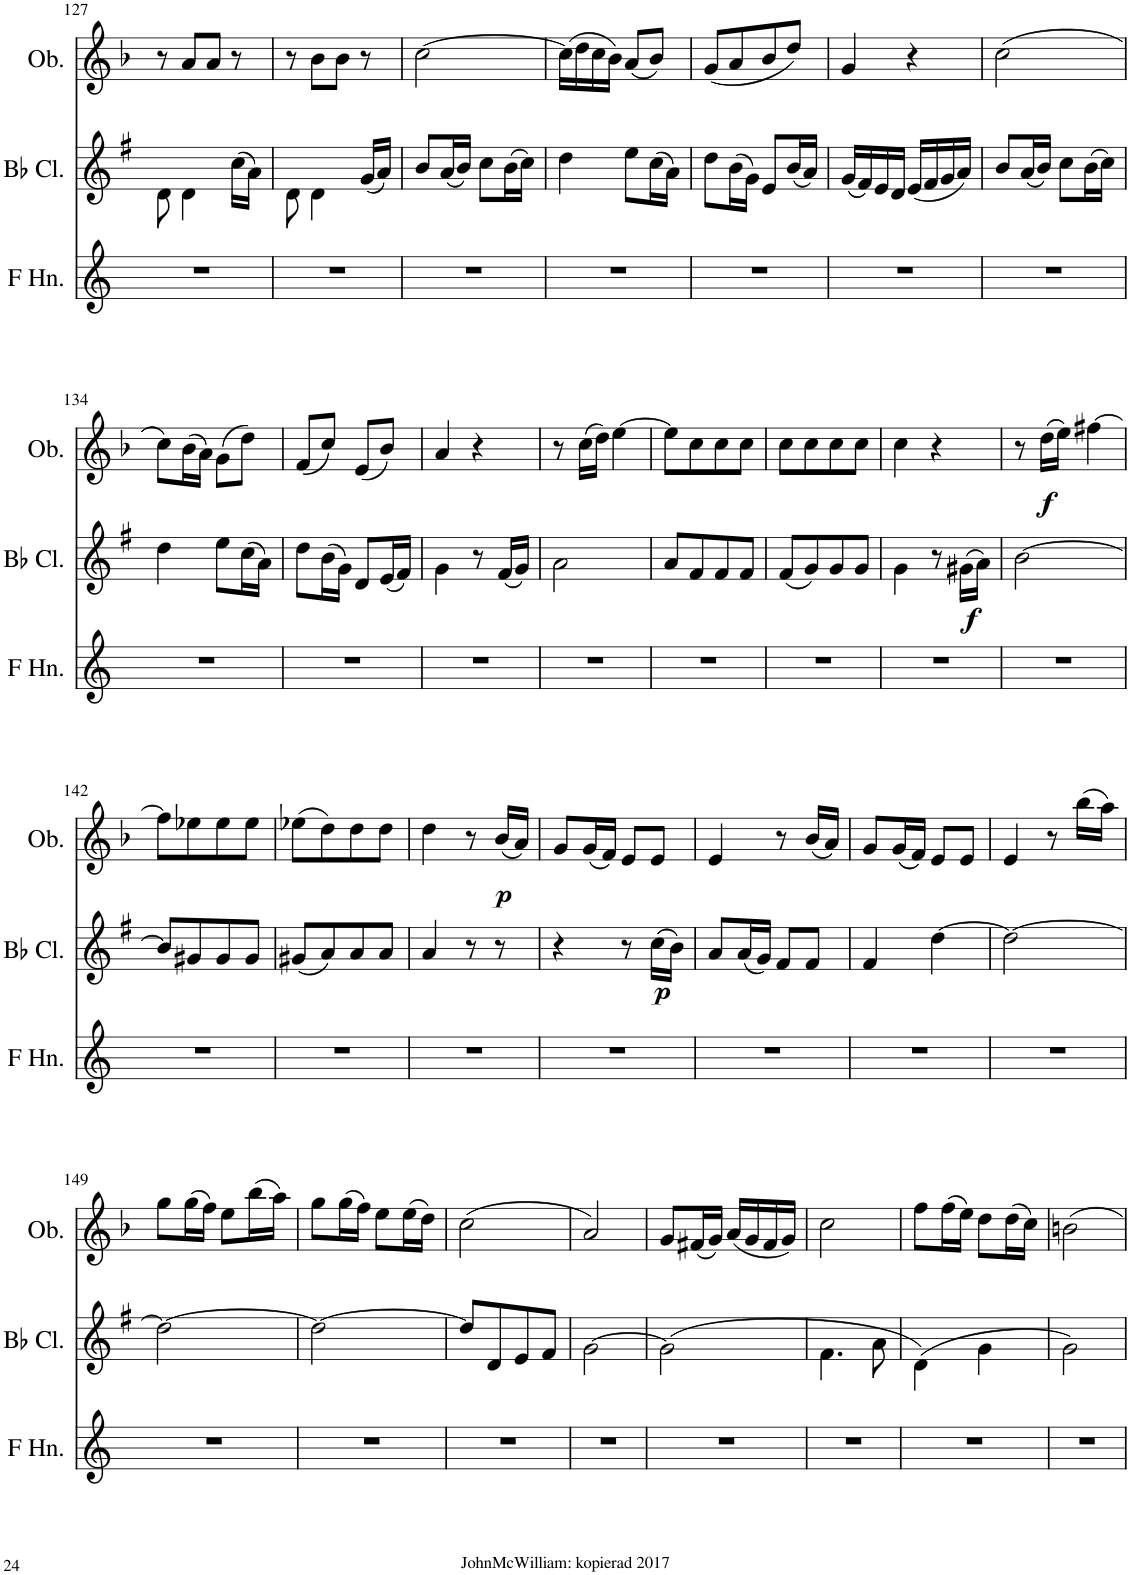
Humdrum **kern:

**kern	**kern	**dynam	**kern	**dynam
*part3	*part2	*part2	*part1	*part1
*staff3	*staff2	*staff2	*staff1	*staff1
*I"Horn in F	*I"Bb Clarinet	*	*I"Oboe	*
*	*I'Bb Cl.	*	*I'Ob.	*
!!LO:PB:g=z
*clefG2	*clefG2	*	*clefG2	*
*Trd4c7	*Trd1c2	*	*	*
*k[]	*k[f#]	*	*k[b-]	*
*M2/4	*M2/4	*	*M2/4	*
=127	=127	=127	=127	=127
2r	8d\	.	8r	.
.	4d\	.	8a/L	.
.	.	.	8a/J	.
.	(16cc\LL	.	8r	.
.	16a\JJ)	.	.	.
=128	=128	=128	=128	=128
2r	8d\	.	8r	.
.	4d\	.	8b-\L	.
.	.	.	8b-\J	.
.	(16g/LL	.	8r	.
.	16a/JJ)	.	.	.
=129	=129	=129	=129	=129
2r	8b/L	.	[2cc\	.
.	(16a/L	.	.	.
.	16b/JJ)	.	.	.
.	8cc\L	.	.	.
.	(16b\L	.	.	.
.	16cc\JJ)	.	.	.
=130	=130	=130	=130	=130
2r	4dd\	.	(16cc\LL]	.
.	.	.	16dd\	.
.	.	.	16cc\	.
.	.	.	16b-\JJ)	.
.	8ee\L	.	(8a/L	.
.	(16cc\L	.	8b-/J)	.
.	16a\JJ)	.	.	.
=131	=131	=131	=131	=131
2r	8dd\L	.	(8g/L	.
.	(16b\L	.	8a/	.
.	16g\JJ)	.	.	.
.	8e/L	.	8b-/	.
.	(16b/L	.	8dd/J)	.
.	16a/JJ)	.	.	.
=132	=132	=132	=132	=132
2r	(16g/LL	.	4g/	.
.	16f#/)	.	.	.
.	16e/	.	.	.
.	16d/JJ	.	.	.
.	(16e/LL	.	4r	.
.	16f#/	.	.	.
.	16g/	.	.	.
.	16a/JJ)	.	.	.
=133	=133	=133	=133	=133
2r	8b/L	.	(2cc\	.
.	(16a/L	.	.	.
.	16b/JJ)	.	.	.
.	8cc\L	.	.	.
.	(16b\L	.	.	.
.	16cc\JJ)	.	.	.
!!LO:LB:g=z
=134	=134	=134	=134	=134
2r	4dd\	.	8cc\L)	.
.	.	.	(16b-\L	.
.	.	.	16a\JJ)	.
.	8ee\L	.	(8g\L	.
.	(16cc\L	.	8dd\J)	.
.	16a\JJ)	.	.	.
=135	=135	=135	=135	=135
2r	8dd\L	.	(8f/L	.
.	(16b\L	.	8cc/J)	.
.	16g\JJ)	.	.	.
.	8d/L	.	(8e/L	.
.	(16e/L	.	8b-/J)	.
.	16f#/JJ)	.	.	.
=136	=136	=136	=136	=136
2r	4g\	.	4a/	.
.	8r	.	4r	.
.	(16f#/LL	.	.	.
.	16g/JJ)	.	.	.
=137	=137	=137	=137	=137
2r	2a\	.	8r	.
.	.	.	(16cc\LL	.
.	.	.	16dd\JJ)	.
.	.	.	[4ee\	.
=138	=138	=138	=138	=138
2r	8a/L	.	8ee\L]	.
.	8f#/	.	8cc\	.
.	8f#/	.	8cc\	.
.	8f#/J	.	8cc\J	.
=139	=139	=139	=139	=139
2r	(8f#/L	.	8cc\L	.
.	8g/)	.	8cc\	.
.	8g/	.	8cc\	.
.	8g/J	.	8cc\J	.
=140	=140	=140	=140	=140
2r	4g\	.	4cc\	.
.	8r	.	4r	.
!	!	!LO:DY:b	!	!
.	(16g#X\LL	f	.	.
.	16a\JJ)	.	.	.
=141	=141	=141	=141	=141
2r	[2b\	.	8r	.
!	!	!	!	!LO:DY:b
.	.	.	(16dd\LL	f
.	.	.	16ee\JJ)	.
.	.	.	[4ff#X\	.
!!LO:LB:g=z
=142	=142	=142	=142	=142
2r	8b/L]	.	8ff#\L]	.
.	8g#X/	.	8ee-X\	.
.	8g#/	.	8ee-\	.
.	8g#/J	.	8ee-\J	.
=143	=143	=143	=143	=143
2r	(8g#X/L	.	(8ee-X\L	.
.	8a/)	.	8dd\)	.
.	8a/	.	8dd\	.
.	8a/J	.	8dd\J	.
=144	=144	=144	=144	=144
2r	4a/	.	4dd\	.
.	8r	.	8r	.
!	!	!	!	!LO:DY:b
.	8r	.	(16b-/LL	p
.	.	.	16a/JJ)	.
=145	=145	=145	=145	=145
2r	4r	.	8g/L	.
.	.	.	(16g/L	.
.	.	.	16f/JJ)	.
.	8r	.	8e/L	.
!	!	!LO:DY:b	!	!
.	(16cc\LL	p	8e/J	.
.	16b\JJ)	.	.	.
=146	=146	=146	=146	=146
2r	8a/L	.	4e/	.
.	(16a/L	.	.	.
.	16g/JJ)	.	.	.
.	8f#/L	.	8r	.
.	8f#/J	.	(16b-/LL	.
.	.	.	16a/JJ)	.
=147	=147	=147	=147	=147
2r	4f#/	.	8g/L	.
.	.	.	(16g/L	.
.	.	.	16f/JJ)	.
.	[4dd\	.	8e/L	.
.	.	.	8e/J	.
=148	=148	=148	=148	=148
2r	2dd\_	.	4e/	.
.	.	.	8r	.
.	.	.	(16bb-\LL	.
.	.	.	16aa\JJ)	.
!!LO:LB:g=z
=149	=149	=149	=149	=149
2r	2dd\_	.	8gg\L	.
.	.	.	(16gg\L	.
.	.	.	16ff\JJ)	.
.	.	.	8ee\L	.
.	.	.	(16bb-\L	.
.	.	.	16aa\JJ)	.
=150	=150	=150	=150	=150
2r	2dd\_	.	8gg\L	.
.	.	.	(16gg\L	.
.	.	.	16ff\JJ)	.
.	.	.	8ee\L	.
.	.	.	(16ee\L	.
.	.	.	16dd\JJ)	.
=151	=151	=151	=151	=151
2r	8dd/L]	.	(2cc\	.
.	8d/	.	.	.
.	8e/	.	.	.
.	8f#/J	.	.	.
=152	=152	=152	=152	=152
2r	[2g\	.	2a/)	.
=153	=153	=153	=153	=153
2r	(2g\]	.	8g/L	.
.	.	.	(16f#X/L	.
.	.	.	16g/JJ)	.
.	.	.	(16a/LL	.
.	.	.	16g/	.
.	.	.	16f#/	.
.	.	.	16g/JJ)	.
=154	=154	=154	=154	=154
2r	4.f#\	.	2cc\	.
.	8a\	.	.	.
=155	=155	=155	=155	=155
2r	(4d\)	.	8ff\L	.
.	.	.	(16ff\L	.
.	.	.	16ee\JJ)	.
.	4g\	.	8dd\L	.
.	.	.	(16dd\L	.
.	.	.	16cc\JJ)	.
=156	=156	=156	=156	=156
2r	2g\)	.	2bn\	.
=	=	=	=	=
*-	*-	*-	*-	*-
